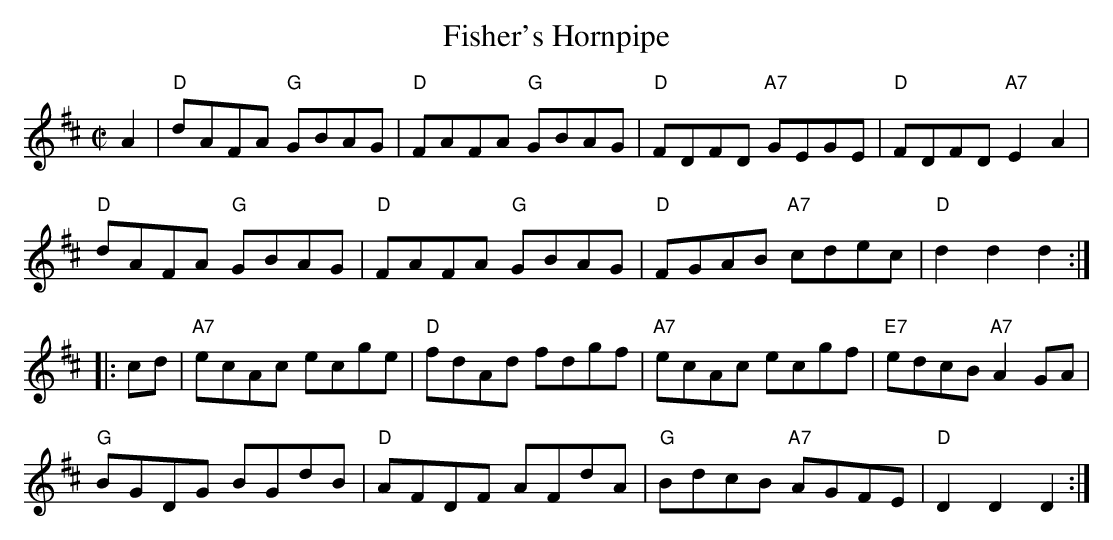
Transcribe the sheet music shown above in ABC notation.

X:1
T: Fisher's Hornpipe
M: C|
K: D
A2| "D"dAFA "G"GBAG| "D"FAFA "G"GBAG| "D"FDFD "A7"GEGE| "D"FDFD "A7"E2 A2|
       "D"dAFA "G"GBAG| "D"FAFA "G"GBAG| "D"FGAB "A7"cdec| "D"d2d2 d2 :|
|:cd| "A7"ecAc ecge| "D"fdAd fdgf| "A7"ecAc ecgf| "E7"edcB "A7"A2GA|
    "G"BGDG BGdB| "D"AFDF AFdA| "G"BdcB "A7"AGFE| "D"D2D2 D2 :|
